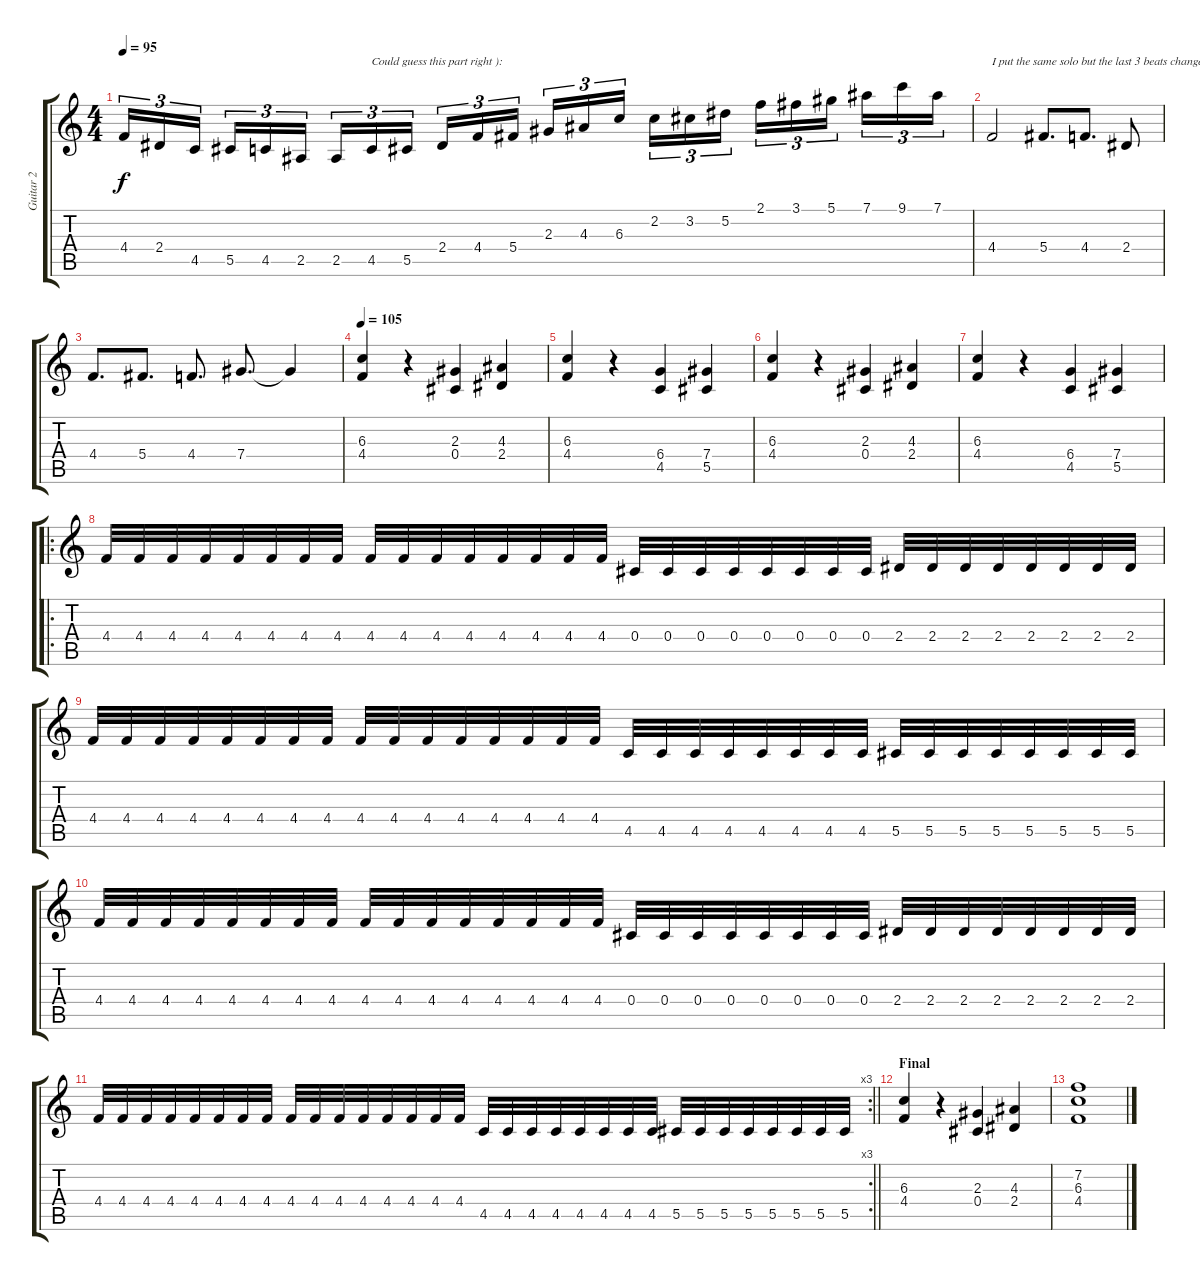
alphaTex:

\track ("Guitar 2" "Guitar 2") {instrument distortionguitar}
\staff {score tabs}
\tuning (Eb4 Bb3 Gb3 Db3 Ab2 Eb2) {hide}
\ts (4 4)
\tempo 95
\clef g2
\ks c
4.4.16{tu (3 2) dy f} 2.4.16{tu (3 2)} 4.5.16{tu (3 2) beam splitsecondary} 5.5.16{tu (3 2)} 4.5.16{tu (3 2)} 2.5.16{tu (3 2)} 2.5.16{tu (3 2)} 4.5.16{tu (3 2) txt "Could guess this part right ):"} 5.5.16{tu (3 2) beam splitsecondary} 2.4.16{tu (3 2)} 4.4.16{tu (3 2)} 5.4.16{tu (3 2)} 2.3.16{tu (3 2)} 4.3.16{tu (3 2)} 6.3.16{tu (3 2) beam splitsecondary} 2.2.16{tu (3 2)} 3.2.16{tu (3 2)} 5.2.16{tu (3 2)} 2.1.16{tu (3 2)} 3.1.16{tu (3 2)} 5.1.16{tu (3 2) beam splitsecondary} 7.1.16{tu (3 2)} 9.1.16{tu (3 2)} 7.1.16{tu (3 2)} |
4.4.2{txt "I put the same solo but the last 3 beats change"} 5.4.8{d} 4.4.8{d} 2.4.8 |
4.4.8{d} 5.4.8{d} 4.4.8{d} 7.4.8{d} 7.4{t}.4 |
\tempo 105
(6.3 4.4).4 r.4 (2.3 0.4).4 (4.3 2.4).4 |
(6.3 4.4).4 r.4 (6.4 4.5).4 (7.4 5.5).4 |
(6.3 4.4).4 r.4 (2.3 0.4).4 (4.3 2.4).4 |
(6.3 4.4).4 r.4 (6.4 4.5).4 (7.4 5.5).4 |
\ro
4.4.32 4.4.32 4.4.32 4.4.32 4.4.32 4.4.32 4.4.32 4.4.32 4.4.32 4.4.32 4.4.32 4.4.32 4.4.32 4.4.32 4.4.32 4.4.32 0.4.32 0.4.32 0.4.32 0.4.32 0.4.32 0.4.32 0.4.32 0.4.32 2.4.32 2.4.32 2.4.32 2.4.32 2.4.32 2.4.32 2.4.32 2.4.32 |
4.4.32 4.4.32 4.4.32 4.4.32 4.4.32 4.4.32 4.4.32 4.4.32 4.4.32 4.4.32 4.4.32 4.4.32 4.4.32 4.4.32 4.4.32 4.4.32 4.5.32 4.5.32 4.5.32 4.5.32 4.5.32 4.5.32 4.5.32 4.5.32 5.5.32 5.5.32 5.5.32 5.5.32 5.5.32 5.5.32 5.5.32 5.5.32 |
4.4.32 4.4.32 4.4.32 4.4.32 4.4.32 4.4.32 4.4.32 4.4.32 4.4.32 4.4.32 4.4.32 4.4.32 4.4.32 4.4.32 4.4.32 4.4.32 0.4.32 0.4.32 0.4.32 0.4.32 0.4.32 0.4.32 0.4.32 0.4.32 2.4.32 2.4.32 2.4.32 2.4.32 2.4.32 2.4.32 2.4.32 2.4.32 |
\rc 3
\barLineRight lightlight
4.4.32 4.4.32 4.4.32 4.4.32 4.4.32 4.4.32 4.4.32 4.4.32 4.4.32 4.4.32 4.4.32 4.4.32 4.4.32 4.4.32 4.4.32 4.4.32 4.5.32 4.5.32 4.5.32 4.5.32 4.5.32 4.5.32 4.5.32 4.5.32 5.5.32 5.5.32 5.5.32 5.5.32 5.5.32 5.5.32 5.5.32 5.5.32 |
\section ("" "Final")
(6.3 4.4).4 r.4 (2.3 0.4).4 (4.3 2.4).4 |
(7.2 6.3 4.4).1
